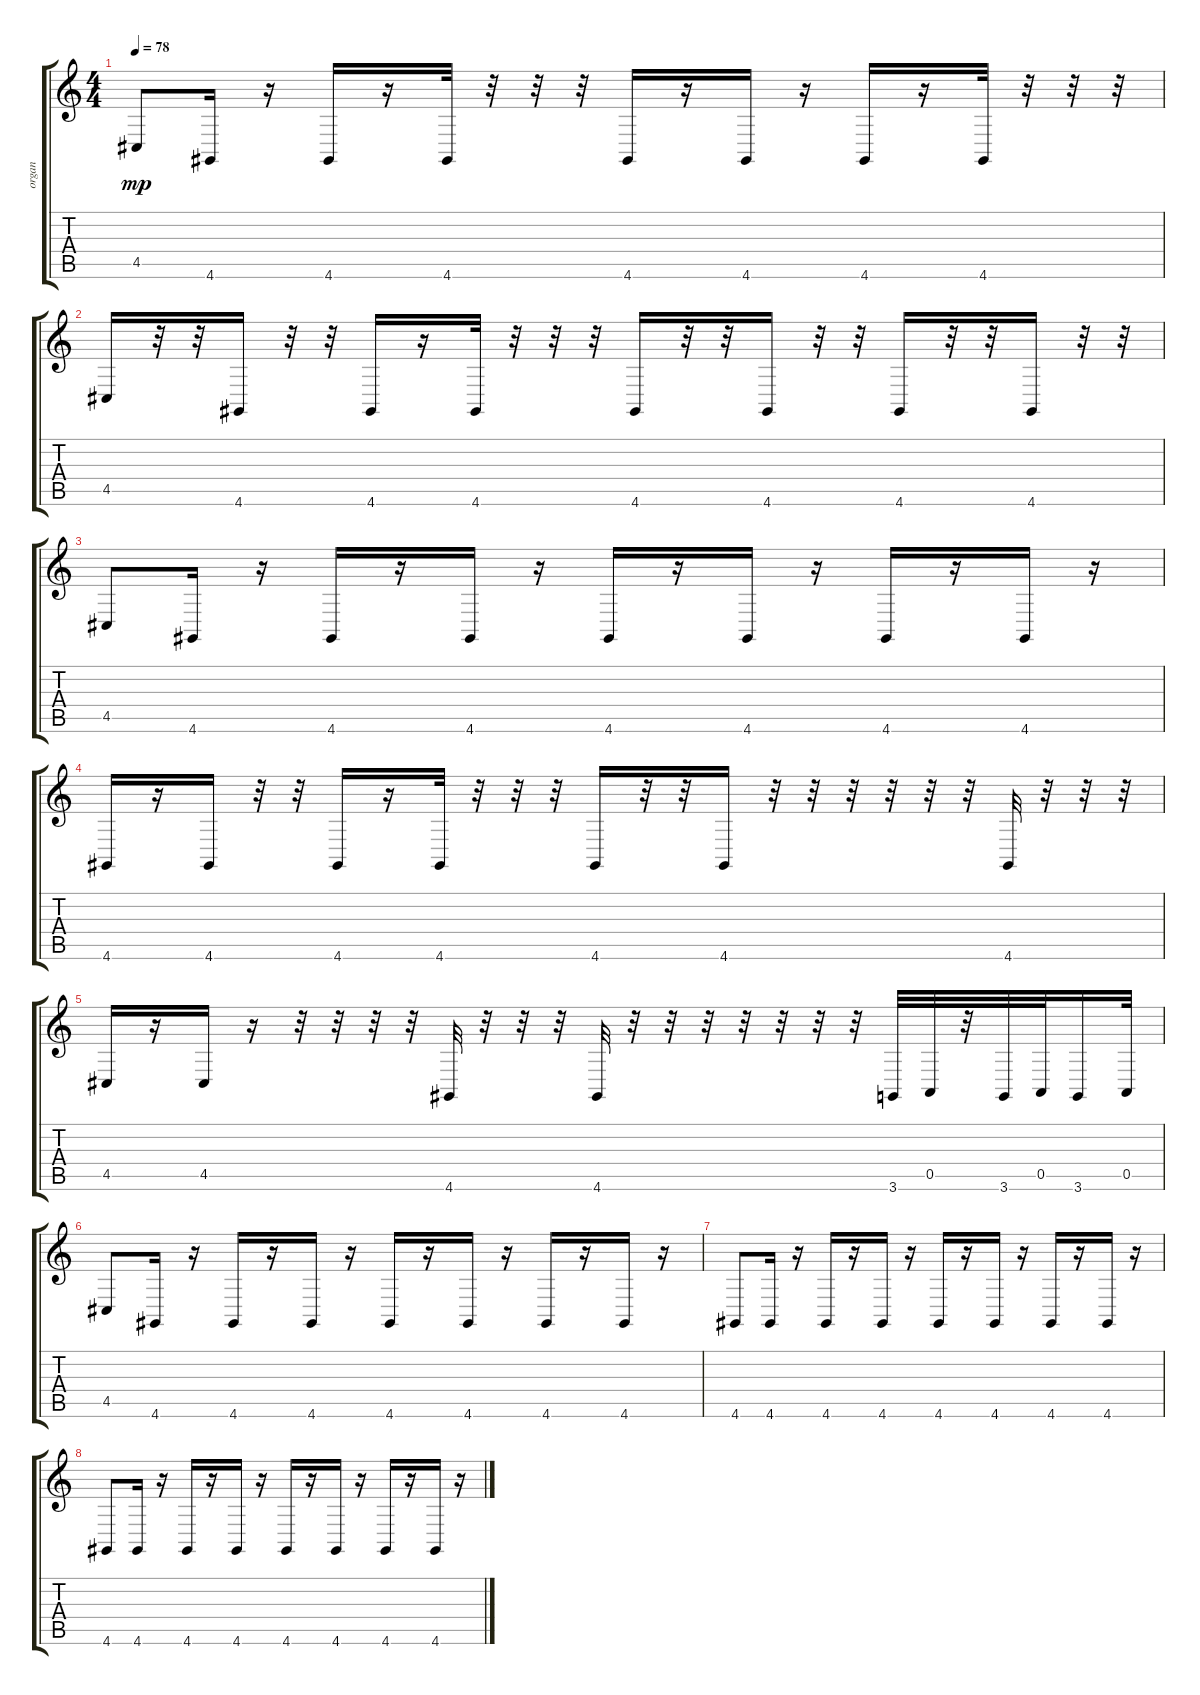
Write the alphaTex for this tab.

\track ("organ" "organ") {instrument drawbarorgan}
\staff {score tabs}
\tuning (E4 B3 G3 D3 A2 E2) {hide}
\ts (4 4)
\tempo 78
\clef g2
\ks c
4.5.8{dy mp} 4.6.16 r.16 4.6.16 r.16 4.6.32 r.32 r.32 r.32 4.6.16 r.16 4.6.16 r.16 4.6.16 r.16 4.6.32 r.32 r.32 r.32 |
4.5.16 r.32 r.32 4.6.16 r.32 r.32 4.6.16 r.16 4.6.32 r.32 r.32 r.32 4.6.16 r.32 r.32 4.6.16 r.32 r.32 4.6.16 r.32 r.32 4.6.16 r.32 r.32 |
4.5.8 4.6.16 r.16 4.6.16 r.16 4.6.16 r.16 4.6.16 r.16 4.6.16 r.16 4.6.16 r.16 4.6.16 r.16 |
4.6.16 r.16 4.6.16 r.32 r.32 4.6.16 r.16 4.6.32 r.32 r.32 r.32 4.6.16 r.32 r.32 4.6.16 r.32 r.32 r.32 r.32 r.32 r.32 4.6.32 r.32 r.32 r.32 |
4.5.16 r.16 4.5.16 r.16 r.32 r.32 r.32 r.32 4.6.32 r.32 r.32 r.32 4.6.32 r.32 r.32 r.32 r.32 r.32 r.32 r.32 3.6.32 0.5.32 r.32 3.6.32 0.5.32 3.6.16 0.5.32 |
4.5.8 4.6.16 r.16 4.6.16 r.16 4.6.16 r.16 4.6.16 r.16 4.6.16 r.16 4.6.16 r.16 4.6.16 r.16 |
4.6.8 4.6.16 r.16 4.6.16 r.16 4.6.16 r.16 4.6.16 r.16 4.6.16 r.16 4.6.16 r.16 4.6.16 r.16 |
4.6.8 4.6.16 r.16 4.6.16 r.16 4.6.16 r.16 4.6.16 r.16 4.6.16 r.16 4.6.16 r.16 4.6.16 r.16
